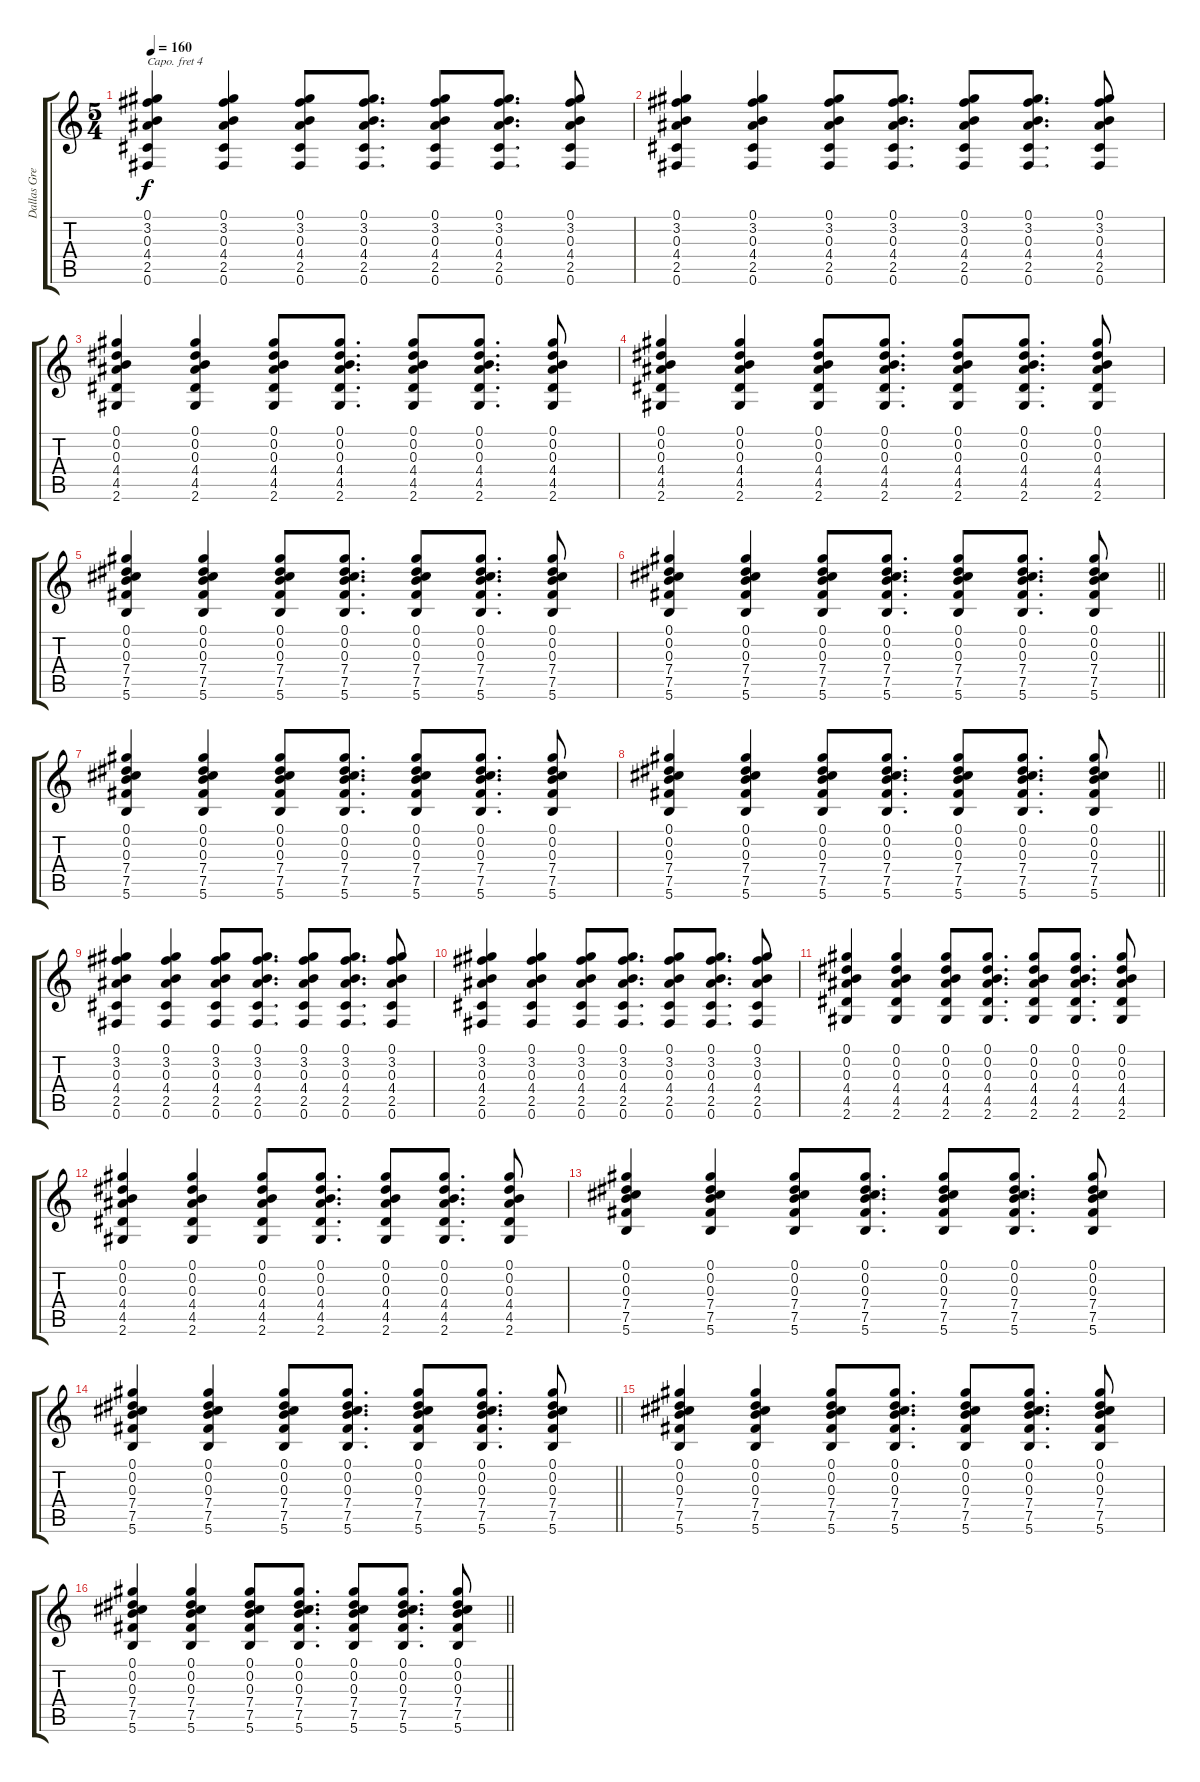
\track ("Dallas Green" "Dallas Gre") {instrument acousticguitarsteel}
\staff {score tabs}
\capo 4
\tuning (E4 B3 G3 D3 G2 D2) {hide}
\ts (5 4)
\tempo 160
\clef g2
\ks c
(0.1 3.2 0.3 4.4 2.5 0.6).4{dy f} (0.1 3.2 0.3 4.4 2.5 0.6).4 (0.1 3.2 0.3 4.4 2.5 0.6).8 (0.1 3.2 0.3 4.4 2.5 0.6).8{d} (0.1 3.2 0.3 4.4 2.5 0.6).8 (0.1 3.2 0.3 4.4 2.5 0.6).8{d} (0.1 3.2 0.3 4.4 2.5 0.6).8 |
(0.1 3.2 0.3 4.4 2.5 0.6).4 (0.1 3.2 0.3 4.4 2.5 0.6).4 (0.1 3.2 0.3 4.4 2.5 0.6).8 (0.1 3.2 0.3 4.4 2.5 0.6).8{d} (0.1 3.2 0.3 4.4 2.5 0.6).8 (0.1 3.2 0.3 4.4 2.5 0.6).8{d} (0.1 3.2 0.3 4.4 2.5 0.6).8 |
(0.1 0.2 0.3 4.4 4.5 2.6).4 (0.1 0.2 0.3 4.4 4.5 2.6).4 (0.1 0.2 0.3 4.4 4.5 2.6).8 (0.1 0.2 0.3 4.4 4.5 2.6).8{d} (0.1 0.2 0.3 4.4 4.5 2.6).8 (0.1 0.2 0.3 4.4 4.5 2.6).8{d} (0.1 0.2 0.3 4.4 4.5 2.6).8 |
(0.1 0.2 0.3 4.4 4.5 2.6).4 (0.1 0.2 0.3 4.4 4.5 2.6).4 (0.1 0.2 0.3 4.4 4.5 2.6).8 (0.1 0.2 0.3 4.4 4.5 2.6).8{d} (0.1 0.2 0.3 4.4 4.5 2.6).8 (0.1 0.2 0.3 4.4 4.5 2.6).8{d} (0.1 0.2 0.3 4.4 4.5 2.6).8 |
(0.1 0.2 0.3 7.4 7.5 5.6).4 (0.1 0.2 0.3 7.4 7.5 5.6).4 (0.1 0.2 0.3 7.4 7.5 5.6).8 (0.1 0.2 0.3 7.4 7.5 5.6).8{d} (0.1 0.2 0.3 7.4 7.5 5.6).8 (0.1 0.2 0.3 7.4 7.5 5.6).8{d} (0.1 0.2 0.3 7.4 7.5 5.6).8 |
\barLineRight lightlight
(0.1 0.2 0.3 7.4 7.5 5.6).4 (0.1 0.2 0.3 7.4 7.5 5.6).4 (0.1 0.2 0.3 7.4 7.5 5.6).8 (0.1 0.2 0.3 7.4 7.5 5.6).8{d} (0.1 0.2 0.3 7.4 7.5 5.6).8 (0.1 0.2 0.3 7.4 7.5 5.6).8{d} (0.1 0.2 0.3 7.4 7.5 5.6).8 |
(0.1 0.2 0.3 7.4 7.5 5.6).4 (0.1 0.2 0.3 7.4 7.5 5.6).4 (0.1 0.2 0.3 7.4 7.5 5.6).8 (0.1 0.2 0.3 7.4 7.5 5.6).8{d} (0.1 0.2 0.3 7.4 7.5 5.6).8 (0.1 0.2 0.3 7.4 7.5 5.6).8{d} (0.1 0.2 0.3 7.4 7.5 5.6).8 |
\barLineRight lightlight
(0.1 0.2 0.3 7.4 7.5 5.6).4 (0.1 0.2 0.3 7.4 7.5 5.6).4 (0.1 0.2 0.3 7.4 7.5 5.6).8 (0.1 0.2 0.3 7.4 7.5 5.6).8{d} (0.1 0.2 0.3 7.4 7.5 5.6).8 (0.1 0.2 0.3 7.4 7.5 5.6).8{d} (0.1 0.2 0.3 7.4 7.5 5.6).8 |
(0.1 3.2 0.3 4.4 2.5 0.6).4 (0.1 3.2 0.3 4.4 2.5 0.6).4 (0.1 3.2 0.3 4.4 2.5 0.6).8 (0.1 3.2 0.3 4.4 2.5 0.6).8{d} (0.1 3.2 0.3 4.4 2.5 0.6).8 (0.1 3.2 0.3 4.4 2.5 0.6).8{d} (0.1 3.2 0.3 4.4 2.5 0.6).8 |
(0.1 3.2 0.3 4.4 2.5 0.6).4 (0.1 3.2 0.3 4.4 2.5 0.6).4 (0.1 3.2 0.3 4.4 2.5 0.6).8 (0.1 3.2 0.3 4.4 2.5 0.6).8{d} (0.1 3.2 0.3 4.4 2.5 0.6).8 (0.1 3.2 0.3 4.4 2.5 0.6).8{d} (0.1 3.2 0.3 4.4 2.5 0.6).8 |
(0.1 0.2 0.3 4.4 4.5 2.6).4 (0.1 0.2 0.3 4.4 4.5 2.6).4 (0.1 0.2 0.3 4.4 4.5 2.6).8 (0.1 0.2 0.3 4.4 4.5 2.6).8{d} (0.1 0.2 0.3 4.4 4.5 2.6).8 (0.1 0.2 0.3 4.4 4.5 2.6).8{d} (0.1 0.2 0.3 4.4 4.5 2.6).8 |
(0.1 0.2 0.3 4.4 4.5 2.6).4 (0.1 0.2 0.3 4.4 4.5 2.6).4 (0.1 0.2 0.3 4.4 4.5 2.6).8 (0.1 0.2 0.3 4.4 4.5 2.6).8{d} (0.1 0.2 0.3 4.4 4.5 2.6).8 (0.1 0.2 0.3 4.4 4.5 2.6).8{d} (0.1 0.2 0.3 4.4 4.5 2.6).8 |
(0.1 0.2 0.3 7.4 7.5 5.6).4 (0.1 0.2 0.3 7.4 7.5 5.6).4 (0.1 0.2 0.3 7.4 7.5 5.6).8 (0.1 0.2 0.3 7.4 7.5 5.6).8{d} (0.1 0.2 0.3 7.4 7.5 5.6).8 (0.1 0.2 0.3 7.4 7.5 5.6).8{d} (0.1 0.2 0.3 7.4 7.5 5.6).8 |
\barLineRight lightlight
(0.1 0.2 0.3 7.4 7.5 5.6).4 (0.1 0.2 0.3 7.4 7.5 5.6).4 (0.1 0.2 0.3 7.4 7.5 5.6).8 (0.1 0.2 0.3 7.4 7.5 5.6).8{d} (0.1 0.2 0.3 7.4 7.5 5.6).8 (0.1 0.2 0.3 7.4 7.5 5.6).8{d} (0.1 0.2 0.3 7.4 7.5 5.6).8 |
(0.1 0.2 0.3 7.4 7.5 5.6).4 (0.1 0.2 0.3 7.4 7.5 5.6).4 (0.1 0.2 0.3 7.4 7.5 5.6).8 (0.1 0.2 0.3 7.4 7.5 5.6).8{d} (0.1 0.2 0.3 7.4 7.5 5.6).8 (0.1 0.2 0.3 7.4 7.5 5.6).8{d} (0.1 0.2 0.3 7.4 7.5 5.6).8 |
\barLineRight lightlight
(0.1 0.2 0.3 7.4 7.5 5.6).4 (0.1 0.2 0.3 7.4 7.5 5.6).4 (0.1 0.2 0.3 7.4 7.5 5.6).8 (0.1 0.2 0.3 7.4 7.5 5.6).8{d} (0.1 0.2 0.3 7.4 7.5 5.6).8 (0.1 0.2 0.3 7.4 7.5 5.6).8{d} (0.1 0.2 0.3 7.4 7.5 5.6).8
